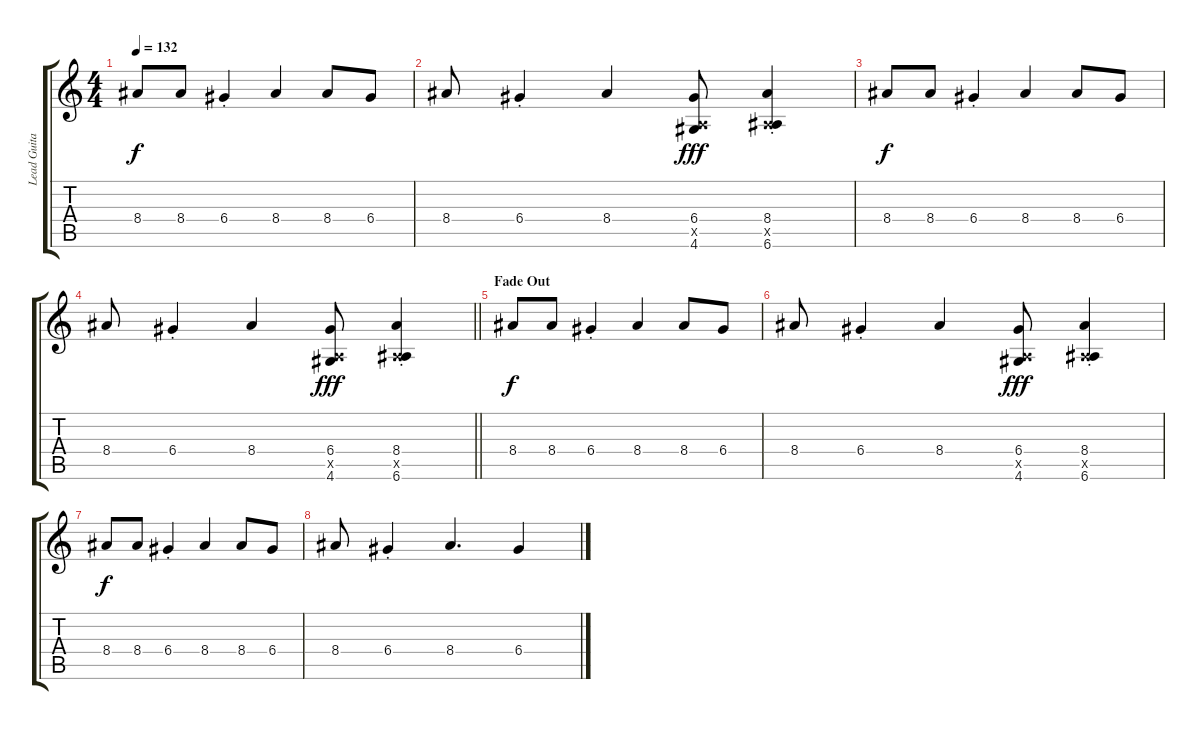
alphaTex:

\track ("Lead Guitar (Angus Young)" "Lead Guita") {instrument overdrivenguitar}
\staff {score tabs}
\tuning (E4 B3 G3 D3 A2 E2) {hide}
\ts (4 4)
\tempo 132
\clef g2
\ks c
8.4.8{dy f} 8.4.8 6.4{st}.4 8.4.4 8.4.8 6.4.8 |
8.4.8 6.4{st}.4 8.4.4 (6.4 0.5{x} 4.6).8{dy fff} (8.4{st} 0.5{x} 6.6{st}).4 |
8.4.8{dy f} 8.4.8 6.4{st}.4 8.4.4 8.4.8 6.4.8 |
\barLineRight lightlight
8.4.8 6.4{st}.4 8.4.4 (6.4 0.5{x} 4.6).8{dy fff} (8.4{st} 0.5{x} 6.6{st}).4 |
\section ("" "Fade Out")
8.4.8{dy f} 8.4.8 6.4{st}.4 8.4.4 8.4.8 6.4.8 |
8.4.8 6.4{st}.4 8.4.4 (6.4 0.5{x} 4.6).8{dy fff} (8.4{st} 0.5{x} 6.6{st}).4 |
8.4.8{dy f} 8.4.8 6.4{st}.4 8.4.4 8.4.8 6.4.8 |
8.4.8 6.4{st}.4 8.4.4{d} 6.4.4
